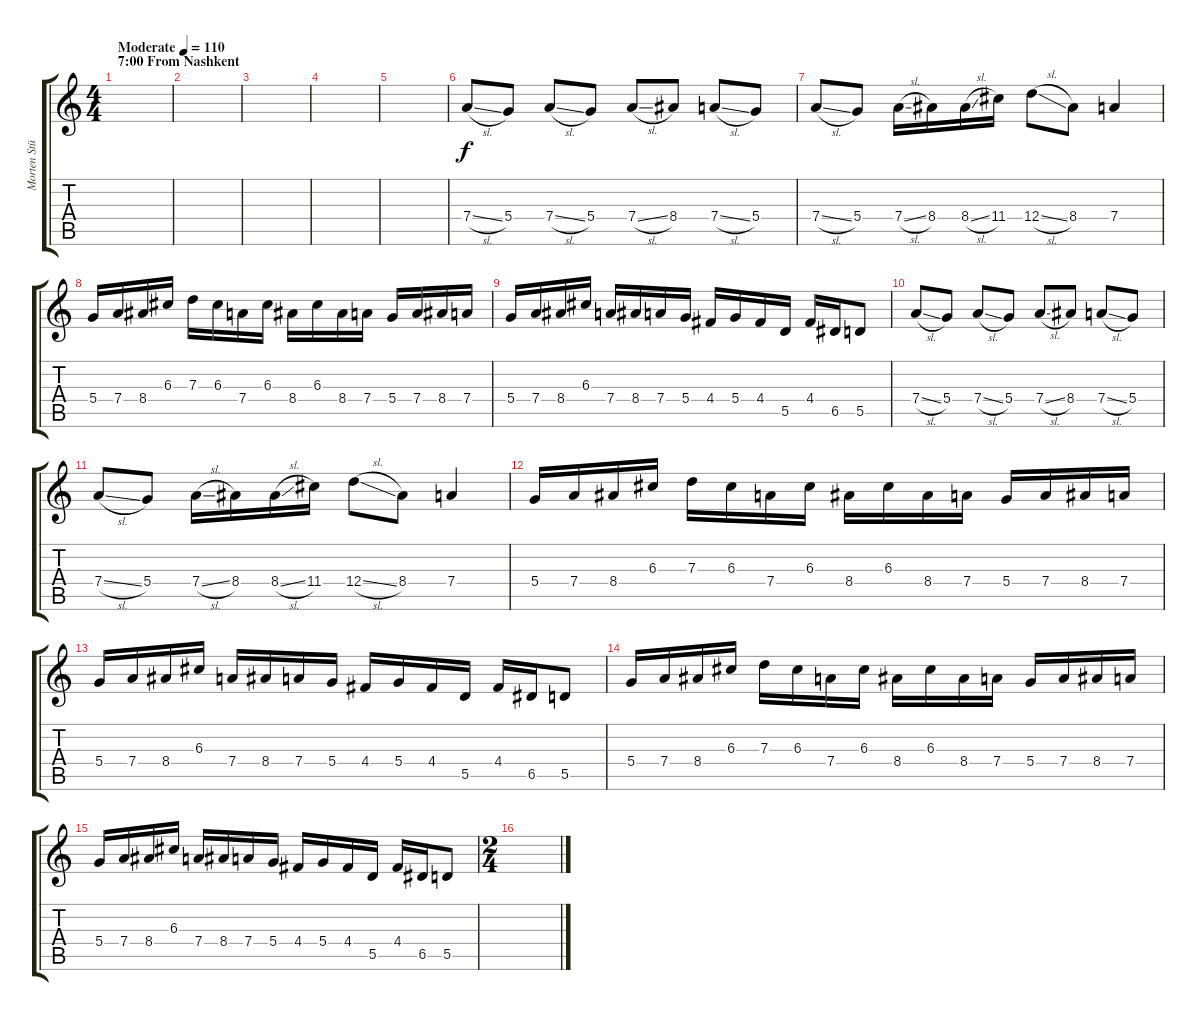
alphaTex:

\track ("Morten Stützer" "Morten Stü") {instrument overdrivenguitar}
\staff {score tabs}
\tuning (E4 B3 G3 D3 A2 E2) {hide}
\ts (4 4)
\section ("" "7:00 From Nashkent")
\tempo (110 "Moderate")
\clef g2
\ks c
|
|
|
|
|
7.4{sl}.8 5.4.8 7.4{sl}.8 5.4.8 7.4{sl}.8 8.4.8 7.4{sl}.8 5.4.8 |
7.4{sl}.8 5.4.8 7.4{sl}.16 8.4.16 8.4{sl}.16 11.4.16 12.4{sl}.8 8.4.8 7.4.4 |
5.4.16 7.4.16 8.4.16 6.3.16 7.3.16 6.3.16 7.4.16 6.3.16 8.4.16 6.3.16 8.4.16 7.4.16 5.4.16 7.4.16 8.4.16 7.4.16 |
5.4.16 7.4.16 8.4.16 6.3.16 7.4.16 8.4.16 7.4.16 5.4.16 4.4.16 5.4.16 4.4.16 5.5.16 4.4.16 6.5.16 5.5.8 |
7.4{sl}.8 5.4.8 7.4{sl}.8 5.4.8 7.4{sl}.8 8.4.8 7.4{sl}.8 5.4.8 |
7.4{sl}.8 5.4.8 7.4{sl}.16 8.4.16 8.4{sl}.16 11.4.16 12.4{sl}.8 8.4.8 7.4.4 |
5.4.16 7.4.16 8.4.16 6.3.16 7.3.16 6.3.16 7.4.16 6.3.16 8.4.16 6.3.16 8.4.16 7.4.16 5.4.16 7.4.16 8.4.16 7.4.16 |
5.4.16 7.4.16 8.4.16 6.3.16 7.4.16 8.4.16 7.4.16 5.4.16 4.4.16 5.4.16 4.4.16 5.5.16 4.4.16 6.5.16 5.5.8 |
5.4.16 7.4.16 8.4.16 6.3.16 7.3.16 6.3.16 7.4.16 6.3.16 8.4.16 6.3.16 8.4.16 7.4.16 5.4.16 7.4.16 8.4.16 7.4.16 |
5.4.16 7.4.16 8.4.16 6.3.16 7.4.16 8.4.16 7.4.16 5.4.16 4.4.16 5.4.16 4.4.16 5.5.16 4.4.16 6.5.16 5.5.8 |
\ts (2 4)
